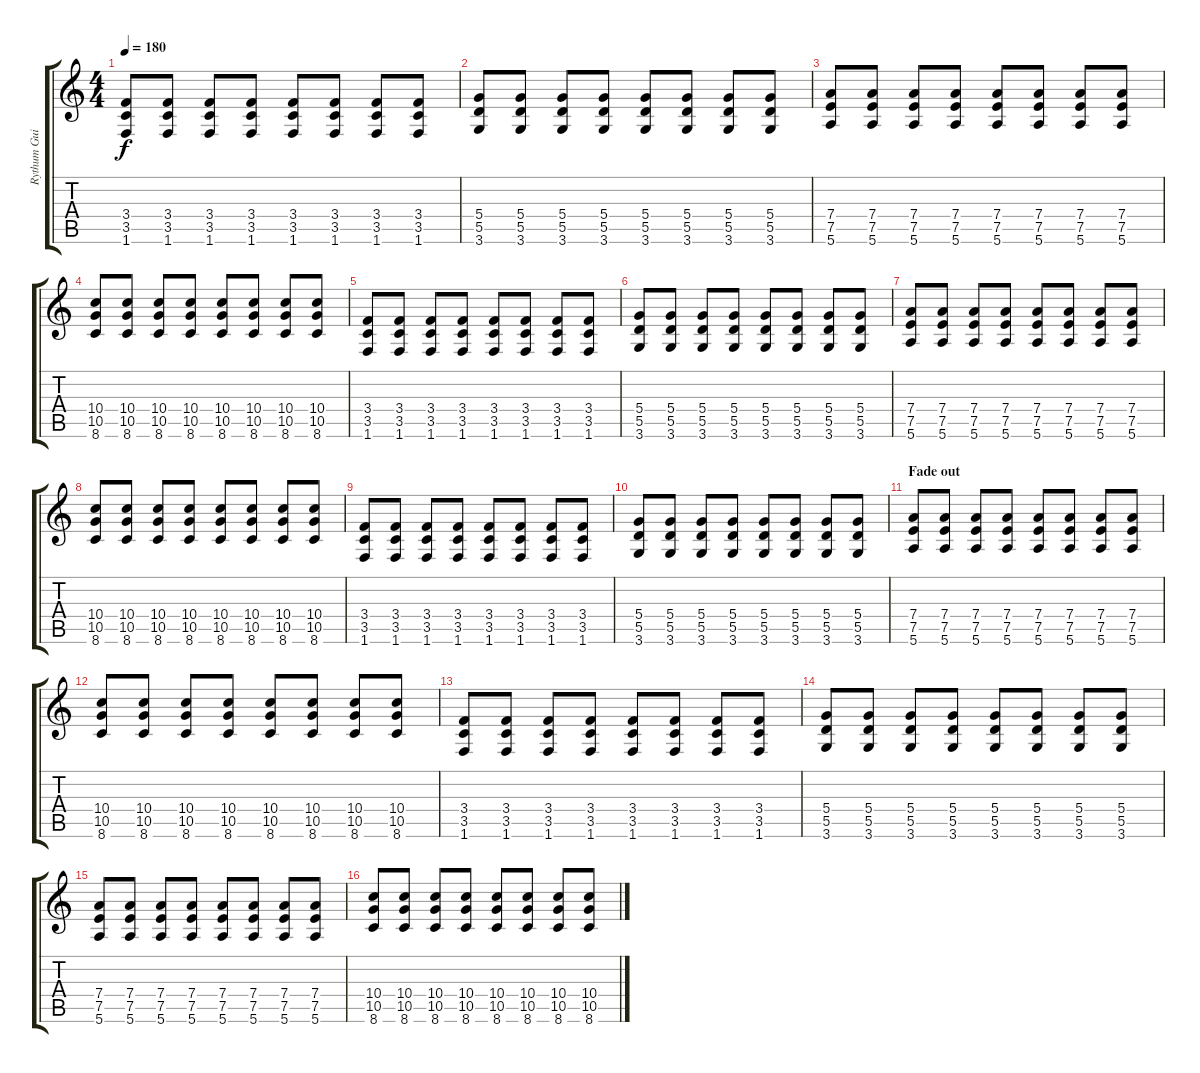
\track ("Rythum Guitar" "Rythum Gui") {instrument overdrivenguitar}
\staff {score tabs}
\tuning (E4 B3 G3 D3 A2 E2) {hide}
\ts (4 4)
\tempo 180
\clef g2
\ks c
(3.4 3.5 1.6).8{dy f} (3.4 3.5 1.6).8 (3.4 3.5 1.6).8 (3.4 3.5 1.6).8 (3.4 3.5 1.6).8 (3.4 3.5 1.6).8 (3.4 3.5 1.6).8 (3.4 3.5 1.6).8 |
(5.4 5.5 3.6).8 (5.4 5.5 3.6).8 (5.4 5.5 3.6).8 (5.4 5.5 3.6).8 (5.4 5.5 3.6).8 (5.4 5.5 3.6).8 (5.4 5.5 3.6).8 (5.4 5.5 3.6).8 |
(7.4 7.5 5.6).8 (7.4 7.5 5.6).8 (7.4 7.5 5.6).8 (7.4 7.5 5.6).8 (7.4 7.5 5.6).8 (7.4 7.5 5.6).8 (7.4 7.5 5.6).8 (7.4 7.5 5.6).8 |
(10.4 10.5 8.6).8 (10.4 10.5 8.6).8 (10.4 10.5 8.6).8 (10.4 10.5 8.6).8 (10.4 10.5 8.6).8 (10.4 10.5 8.6).8 (10.4 10.5 8.6).8 (10.4 10.5 8.6).8 |
(3.4 3.5 1.6).8 (3.4 3.5 1.6).8 (3.4 3.5 1.6).8 (3.4 3.5 1.6).8 (3.4 3.5 1.6).8 (3.4 3.5 1.6).8 (3.4 3.5 1.6).8 (3.4 3.5 1.6).8 |
(5.4 5.5 3.6).8 (5.4 5.5 3.6).8 (5.4 5.5 3.6).8 (5.4 5.5 3.6).8 (5.4 5.5 3.6).8 (5.4 5.5 3.6).8 (5.4 5.5 3.6).8 (5.4 5.5 3.6).8 |
(7.4 7.5 5.6).8 (7.4 7.5 5.6).8 (7.4 7.5 5.6).8 (7.4 7.5 5.6).8 (7.4 7.5 5.6).8 (7.4 7.5 5.6).8 (7.4 7.5 5.6).8 (7.4 7.5 5.6).8 |
(10.4 10.5 8.6).8 (10.4 10.5 8.6).8 (10.4 10.5 8.6).8 (10.4 10.5 8.6).8 (10.4 10.5 8.6).8 (10.4 10.5 8.6).8 (10.4 10.5 8.6).8 (10.4 10.5 8.6).8 |
(3.4 3.5 1.6).8 (3.4 3.5 1.6).8 (3.4 3.5 1.6).8 (3.4 3.5 1.6).8 (3.4 3.5 1.6).8 (3.4 3.5 1.6).8 (3.4 3.5 1.6).8 (3.4 3.5 1.6).8 |
(5.4 5.5 3.6).8 (5.4 5.5 3.6).8 (5.4 5.5 3.6).8 (5.4 5.5 3.6).8 (5.4 5.5 3.6).8 (5.4 5.5 3.6).8 (5.4 5.5 3.6).8 (5.4 5.5 3.6).8 |
\section ("" "Fade out")
(7.4 7.5 5.6).8 (7.4 7.5 5.6).8 (7.4 7.5 5.6).8 (7.4 7.5 5.6).8 (7.4 7.5 5.6).8 (7.4 7.5 5.6).8 (7.4 7.5 5.6).8 (7.4 7.5 5.6).8 |
(10.4 10.5 8.6).8 (10.4 10.5 8.6).8 (10.4 10.5 8.6).8 (10.4 10.5 8.6).8 (10.4 10.5 8.6).8 (10.4 10.5 8.6).8 (10.4 10.5 8.6).8 (10.4 10.5 8.6).8 |
(3.4 3.5 1.6).8 (3.4 3.5 1.6).8 (3.4 3.5 1.6).8 (3.4 3.5 1.6).8 (3.4 3.5 1.6).8 (3.4 3.5 1.6).8 (3.4 3.5 1.6).8 (3.4 3.5 1.6).8 |
(5.4 5.5 3.6).8 (5.4 5.5 3.6).8 (5.4 5.5 3.6).8 (5.4 5.5 3.6).8 (5.4 5.5 3.6).8 (5.4 5.5 3.6).8 (5.4 5.5 3.6).8 (5.4 5.5 3.6).8 |
(7.4 7.5 5.6).8 (7.4 7.5 5.6).8 (7.4 7.5 5.6).8 (7.4 7.5 5.6).8 (7.4 7.5 5.6).8 (7.4 7.5 5.6).8 (7.4 7.5 5.6).8 (7.4 7.5 5.6).8 |
(10.4 10.5 8.6).8 (10.4 10.5 8.6).8 (10.4 10.5 8.6).8 (10.4 10.5 8.6).8 (10.4 10.5 8.6).8 (10.4 10.5 8.6).8 (10.4 10.5 8.6).8 (10.4 10.5 8.6).8
